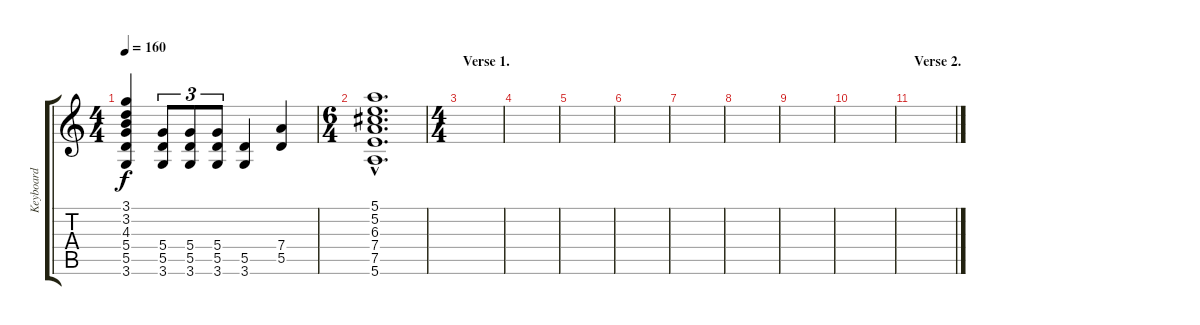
\track ("Keyboard" "Keyboard") {instrument stringensemble1}
\staff {score tabs}
\tuning (E5 B4 G4 D4 A3 E3) {hide}
\ts (4 4)
\tempo 160
\clef g2
\ks c
(3.1 3.2 4.3 5.4 5.5 3.6).4{dy f instrument brasssection} (5.4 5.5 3.6).8{tu (3 2)} (5.4 5.5 3.6).8{tu (3 2)} (5.4 5.5 3.6).8{tu (3 2)} (5.5 3.6).4 (7.4 5.5).4 |
\ts (6 4)
(5.1{hac} 5.2{hac} 6.3{hac} 7.4{hac} 7.5{hac} 5.6{hac}).1{d} |
\ts (4 4)
\section ("" "Verse 1.")
|
|
|
|
|
|
|
|
\section ("" "Verse 2.")
